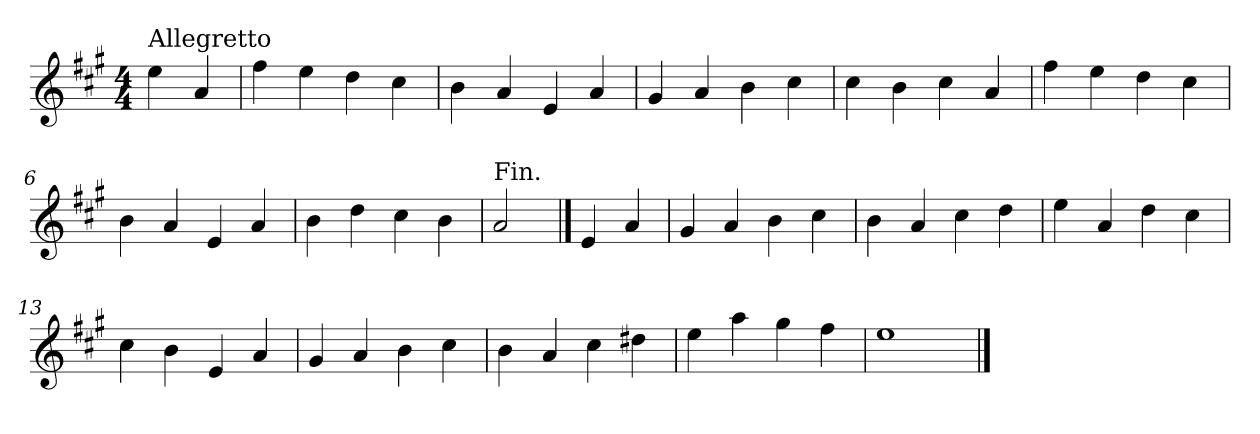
**kern
*part1
*staff1
*clefG2
*k[f#c#g#]
*A:
*M4/4
=
!LO:TX:a:t=Allegretto
4ee\
4a/
=1
4ff#\
4ee\
4dd\
4cc#\
=2
4b\
4a/
4e/
4a/
=3
4g#/
4a/
4b\
4cc#\
=4
4cc#\
4b\
4cc#\
4a/
!!LO:LB:g=z
=5
4ff#\
4ee\
4dd\
4cc#\
=6
4b\
4a/
4e/
4a/
=7
4b\
4dd\
4cc#\
4b\
=8
!LO:TX:a:t=Fin.
2a/
==9
4e/
4a/
=10
4g#/
4a/
4b\
4cc#\
!!LO:LB:g=z
=11
4b\
4a/
4cc#\
4dd\
=12
4ee\
4a/
4dd\
4cc#\
=13
4cc#\
4b\
4e/
4a/
=14
4g#/
4a/
4b\
4cc#\
=15
4b\
4a/
4cc#\
4dd#X\
=16
4ee\
4aa\
4gg#\
4ff#\
!!LO:LB:g=z
=17
1ee
==
*-
